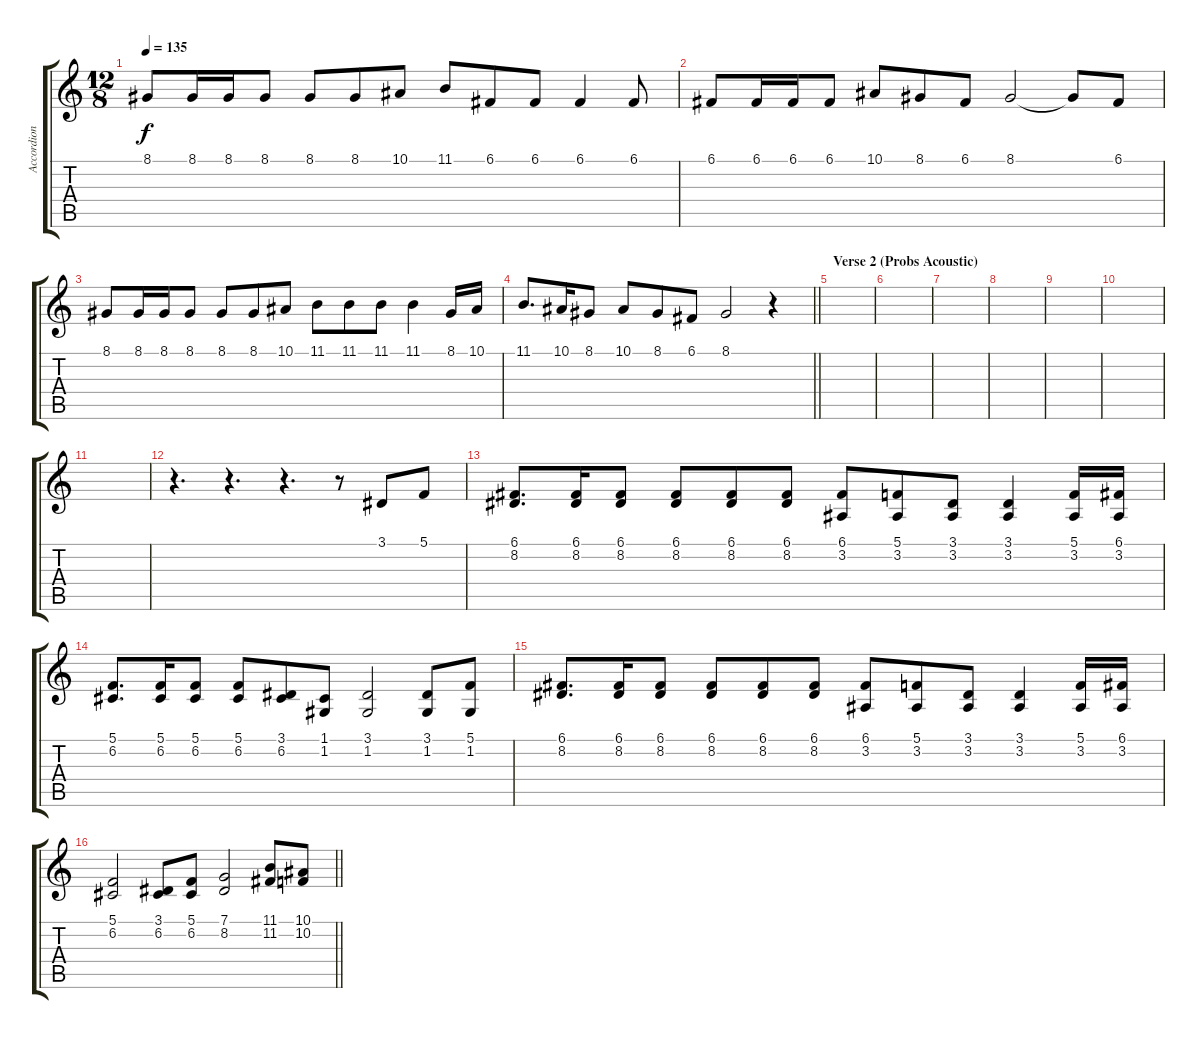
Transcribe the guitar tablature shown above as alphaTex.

\track ("Accordion" "Accordion") {instrument accordion}
\staff {score tabs}
\tuning (C4 G3 Eb3 Bb2 F2 C2) {hide}
\ts (12 8)
\tempo 135
\clef g2
\ks c
8.1.8{dy f} 8.1.16 8.1.16 8.1.8 8.1.8 8.1.8 10.1.8 11.1.8 6.1.8 6.1.8 6.1.4 6.1.8 |
6.1.8 6.1.16 6.1.16 6.1.8 10.1.8 8.1.8 6.1.8 8.1.2 8.1{t}.8 6.1.8 |
8.1.8 8.1.16 8.1.16 8.1.8 8.1.8 8.1.8 10.1.8 11.1.8 11.1.8 11.1.8 11.1.4 8.1.16 10.1.16 |
\barLineRight lightlight
11.1.8{d} 10.1.16 8.1.8 10.1.8 8.1.8 6.1.8 8.1.2 r.4 |
\section ("" "Verse 2 (Probs Acoustic)")
|
|
|
|
|
|
|
r.4{d} r.4{d} r.4{d} r.8 3.1.8 5.1.8 |
(6.1 8.2).8{d} (6.1 8.2).16 (6.1 8.2).8 (6.1 8.2).8 (6.1 8.2).8 (6.1 8.2).8 (6.1 3.2).8 (5.1 3.2).8 (3.1 3.2).8 (3.1 3.2).4 (5.1 3.2).16 (6.1 3.2).16 |
(5.1 6.2).8{d} (5.1 6.2).16 (5.1 6.2).8 (5.1 6.2).8 (3.1 6.2).8 (1.1 1.2).8 (3.1 1.2).2 (3.1 1.2).8 (5.1 1.2).8 |
(6.1 8.2).8{d} (6.1 8.2).16 (6.1 8.2).8 (6.1 8.2).8 (6.1 8.2).8 (6.1 8.2).8 (6.1 3.2).8 (5.1 3.2).8 (3.1 3.2).8 (3.1 3.2).4 (5.1 3.2).16 (6.1 3.2).16 |
\barLineRight lightlight
(5.1 6.2).2 (3.1 6.2).8 (5.1 6.2).8 (7.1 8.2).2 (11.1 11.2).8 (10.1 10.2).8
